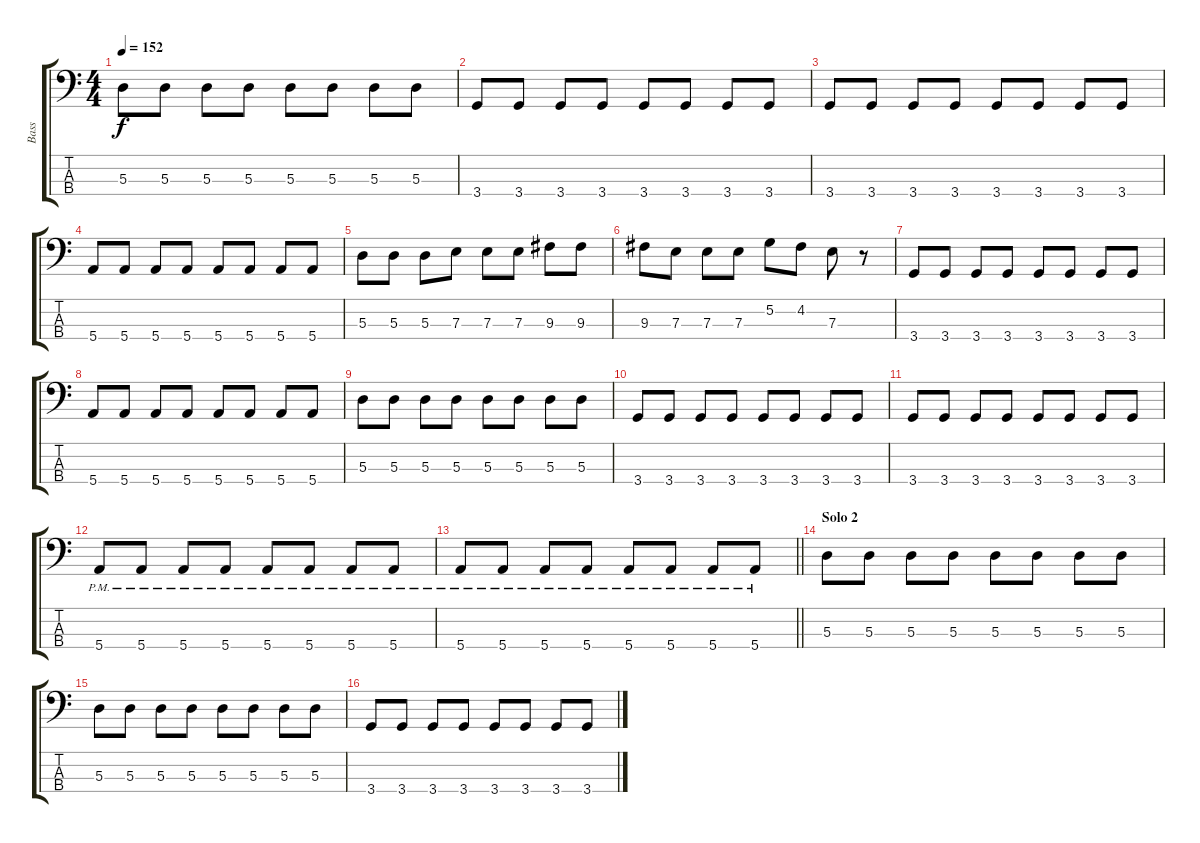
\track ("Bass" "Bass") {instrument electricbassfinger}
\staff {score tabs}
\tuning (G2 D2 A1 E1) {hide}
\ts (4 4)
\tempo 152
\clef f4
\ks c
5.3.8{dy f} 5.3.8 5.3.8 5.3.8 5.3.8 5.3.8 5.3.8 5.3.8 |
3.4.8 3.4.8 3.4.8 3.4.8 3.4.8 3.4.8 3.4.8 3.4.8 |
3.4.8 3.4.8 3.4.8 3.4.8 3.4.8 3.4.8 3.4.8 3.4.8 |
5.4.8 5.4.8 5.4.8 5.4.8 5.4.8 5.4.8 5.4.8 5.4.8 |
5.3.8 5.3.8 5.3.8 7.3.8 7.3.8 7.3.8 9.3.8 9.3.8 |
9.3.8 7.3.8 7.3.8 7.3.8 5.2.8 4.2.8 7.3.8 r.8 |
3.4.8 3.4.8 3.4.8 3.4.8 3.4.8 3.4.8 3.4.8 3.4.8 |
5.4.8 5.4.8 5.4.8 5.4.8 5.4.8 5.4.8 5.4.8 5.4.8 |
5.3.8 5.3.8 5.3.8 5.3.8 5.3.8 5.3.8 5.3.8 5.3.8 |
3.4.8 3.4.8 3.4.8 3.4.8 3.4.8 3.4.8 3.4.8 3.4.8 |
3.4.8 3.4.8 3.4.8 3.4.8 3.4.8 3.4.8 3.4.8 3.4.8 |
5.4{pm}.8 5.4{pm}.8 5.4{pm}.8 5.4{pm}.8 5.4{pm}.8 5.4{pm}.8 5.4{pm}.8 5.4{pm}.8 |
\barLineRight lightlight
5.4{pm}.8 5.4{pm}.8 5.4{pm}.8 5.4{pm}.8 5.4{pm}.8 5.4{pm}.8 5.4{pm}.8 5.4{pm}.8 |
\section ("" "Solo 2")
5.3.8 5.3.8 5.3.8 5.3.8 5.3.8 5.3.8 5.3.8 5.3.8 |
5.3.8 5.3.8 5.3.8 5.3.8 5.3.8 5.3.8 5.3.8 5.3.8 |
3.4.8 3.4.8 3.4.8 3.4.8 3.4.8 3.4.8 3.4.8 3.4.8
